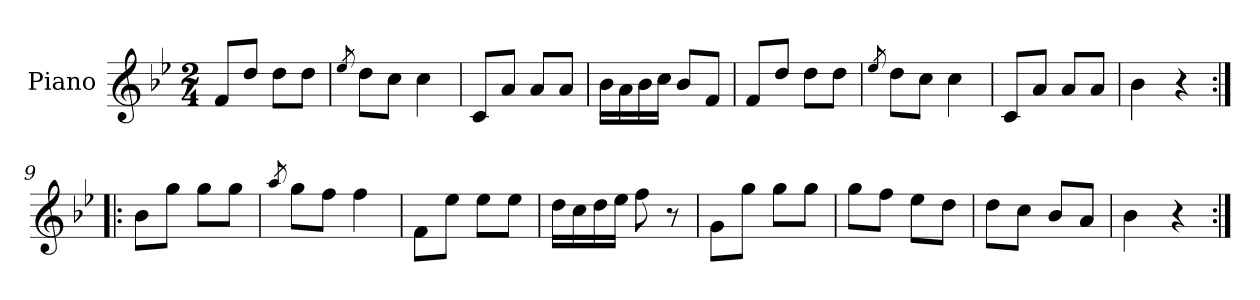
**kern
*part1
*staff1
*I"Piano
*I'Pno.
*clefG2
*k[b-e-]
*M2/4
=1
8f/L
8dd/J
8dd\L
8dd\J
=2
8qee-/
8dd\L
8cc\J
4cc\
=3
8c/L
8a/J
8a/L
8a/J
=4
16b-\LL
16a\
16b-\
16cc\JJ
8b-/L
8f/J
=5
8f/L
8dd/J
8dd\L
8dd\J
=6
8qee-/
8dd\L
8cc\J
4cc\
=7
8c/L
8a/J
8a/L
8a/J
=8
4b-\
4r
=9:|!|:
8b-\L
8gg\J
8gg\L
8gg\J
=10
8qaa/
8gg\L
8ff\J
4ff\
=11
8f\L
8ee-\J
8ee-\L
8ee-\J
=12
16dd\LL
16cc\
16dd\
16ee-\JJ
8ff\
8r
=13
8g\L
8gg\J
8gg\L
8gg\J
=14
8gg\L
8ff\J
8ee-\L
8dd\J
=15
8dd\L
8cc\J
8b-/L
8a/J
=16
4b-\
4r
=:|!
*-
